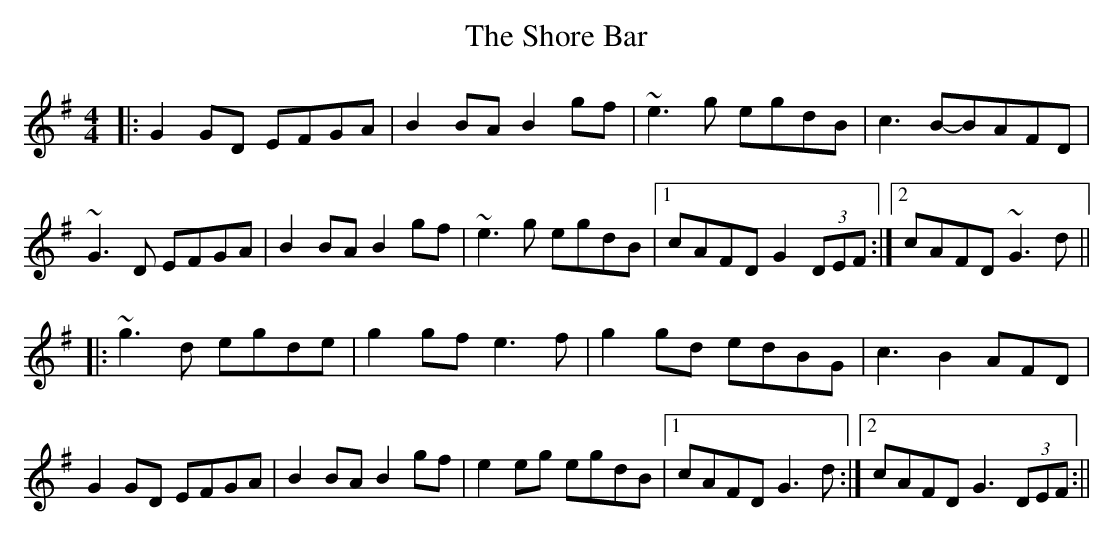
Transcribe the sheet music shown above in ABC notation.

X:1
T: The Shore Bar
M: 4/4
L: 1/8
K: Gmaj
|: G2 GD EFGA|B2 BA B2 gf|~e3 g egdB|c3 B-BAFD|
~G3 D EFGA|B2 BA B2 gf|~e3 g egdB|1 cAFD G2 (3DEF:|2 cAFD ~G3 d||
|:~g3 d egde|g2 gf e3 f|g2 gd edBG|c3 B2 AFD|
G2 GD EFGA|B2 BA B2 gf|e2 eg egdB|1 cAFD G3 d:|2 cAFD G3 (3DEF:||
